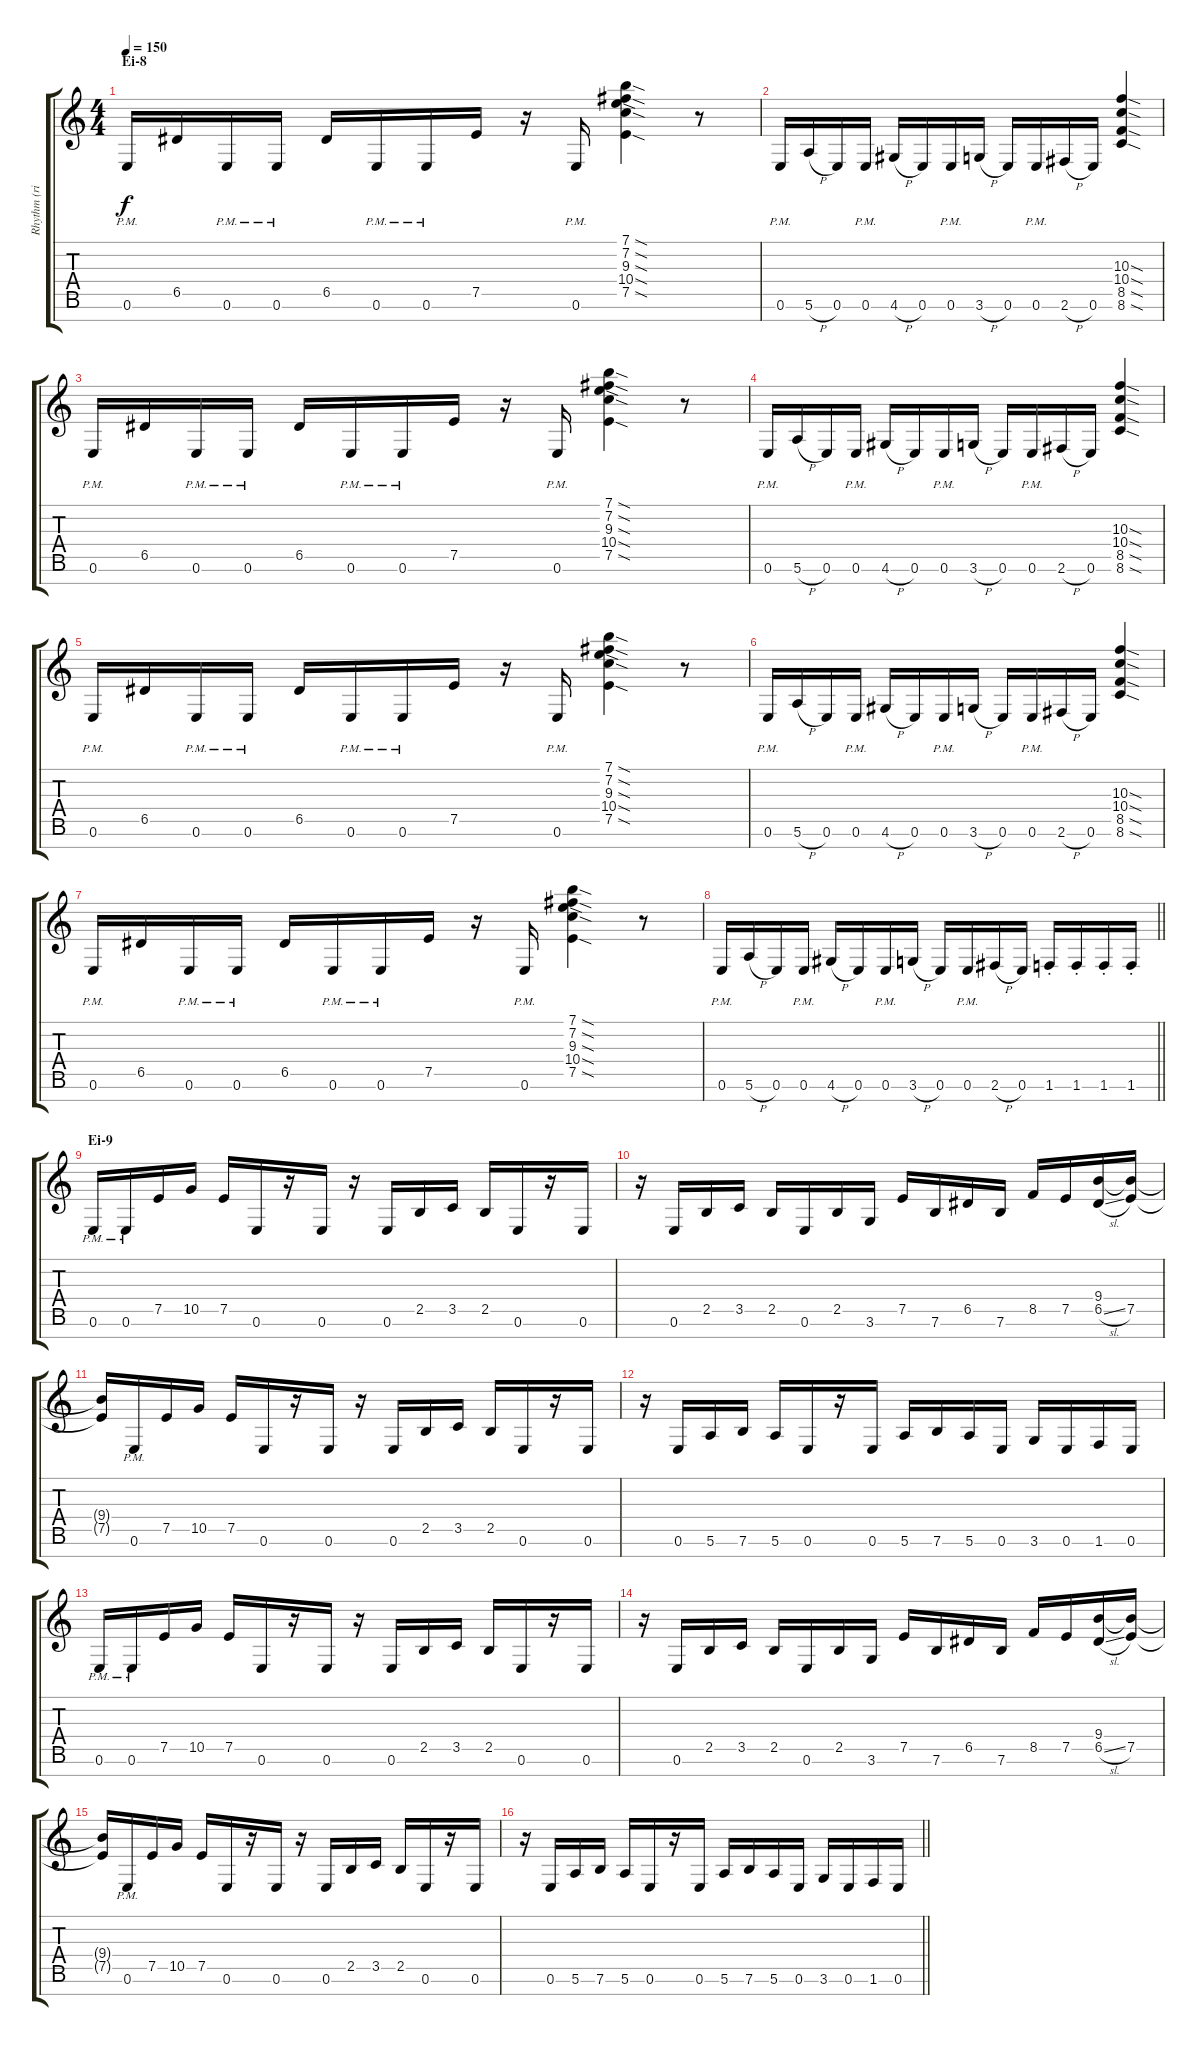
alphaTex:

\track ("Rhythm (right)" "Rhythm (ri") {instrument acousticguitarsteel}
\staff {score tabs}
\tuning (E4 B3 G3 D3 A2 E2 B1) {hide}
\ts (4 4)
\section ("" "Ei-8")
\tempo 150
\clef g2
\ks c
0.6{pm}.16{dy f} 6.5.16 0.6{pm}.16 0.6{pm}.16 6.5.16 0.6{pm}.16 0.6{pm}.16 7.5.16 r.16 0.6{pm}.16 (7.1{sod} 7.2{sod} 9.3{sod} 10.4{sod} 7.5{sod}).4 r.8 |
0.6{pm}.16 5.6{h}.16 0.6.16 0.6{pm}.16 4.6{h}.16 0.6.16 0.6{pm}.16 3.6{h}.16 0.6.16 0.6{pm}.16 2.6{h}.16 0.6.16 (10.3{sod} 10.4{sod} 8.5{sod} 8.6{sod}).4 |
0.6{pm}.16 6.5.16 0.6{pm}.16 0.6{pm}.16 6.5.16 0.6{pm}.16 0.6{pm}.16 7.5.16 r.16 0.6{pm}.16 (7.1{sod} 7.2{sod} 9.3{sod} 10.4{sod} 7.5{sod}).4 r.8 |
0.6{pm}.16 5.6{h}.16 0.6.16 0.6{pm}.16 4.6{h}.16 0.6.16 0.6{pm}.16 3.6{h}.16 0.6.16 0.6{pm}.16 2.6{h}.16 0.6.16 (10.3{sod} 10.4{sod} 8.5{sod} 8.6{sod}).4 |
0.6{pm}.16 6.5.16 0.6{pm}.16 0.6{pm}.16 6.5.16 0.6{pm}.16 0.6{pm}.16 7.5.16 r.16 0.6{pm}.16 (7.1{sod} 7.2{sod} 9.3{sod} 10.4{sod} 7.5{sod}).4 r.8 |
0.6{pm}.16 5.6{h}.16 0.6.16 0.6{pm}.16 4.6{h}.16 0.6.16 0.6{pm}.16 3.6{h}.16 0.6.16 0.6{pm}.16 2.6{h}.16 0.6.16 (10.3{sod} 10.4{sod} 8.5{sod} 8.6{sod}).4 |
0.6{pm}.16 6.5.16 0.6{pm}.16 0.6{pm}.16 6.5.16 0.6{pm}.16 0.6{pm}.16 7.5.16 r.16 0.6{pm}.16 (7.1{sod} 7.2{sod} 9.3{sod} 10.4{sod} 7.5{sod}).4 r.8 |
\barLineRight lightlight
0.6{pm}.16 5.6{h}.16 0.6.16 0.6{pm}.16 4.6{h}.16 0.6.16 0.6{pm}.16 3.6{h}.16 0.6.16 0.6{pm}.16 2.6{h}.16 0.6.16 1.6{st}.16 1.6{st}.16 1.6{st}.16 1.6{st}.16 |
\section ("" "Ei-9")
0.6{pm}.16 0.6{pm}.16 7.5.16 10.5.16 7.5.16 0.6.16 r.16 0.6.16 r.16 0.6.16 2.5.16 3.5.16 2.5.16 0.6.16 r.16 0.6.16 |
r.16 0.6.16 2.5.16 3.5.16 2.5.16 0.6.16 2.5.16 3.6.16 7.5.16 7.6.16 6.5.16 7.6.16 8.5.16 7.5.16 (9.4 6.5{sl}).16 (9.4{t} 7.5).16 |
(9.4{t} 7.5{t}).16 0.6{pm}.16 7.5.16 10.5.16 7.5.16 0.6.16 r.16 0.6.16 r.16 0.6.16 2.5.16 3.5.16 2.5.16 0.6.16 r.16 0.6.16 |
r.16 0.6.16 5.6.16 7.6.16 5.6.16 0.6.16 r.16 0.6.16 5.6.16 7.6.16 5.6.16 0.6.16 3.6.16 0.6.16 1.6.16 0.6.16 |
0.6{pm}.16 0.6{pm}.16 7.5.16 10.5.16 7.5.16 0.6.16 r.16 0.6.16 r.16 0.6.16 2.5.16 3.5.16 2.5.16 0.6.16 r.16 0.6.16 |
r.16 0.6.16 2.5.16 3.5.16 2.5.16 0.6.16 2.5.16 3.6.16 7.5.16 7.6.16 6.5.16 7.6.16 8.5.16 7.5.16 (9.4 6.5{sl}).16 (9.4{t} 7.5).16 |
(9.4{t} 7.5{t}).16 0.6{pm}.16 7.5.16 10.5.16 7.5.16 0.6.16 r.16 0.6.16 r.16 0.6.16 2.5.16 3.5.16 2.5.16 0.6.16 r.16 0.6.16 |
\barLineRight lightlight
r.16 0.6.16 5.6.16 7.6.16 5.6.16 0.6.16 r.16 0.6.16 5.6.16 7.6.16 5.6.16 0.6.16 3.6.16 0.6.16 1.6.16 0.6.16
